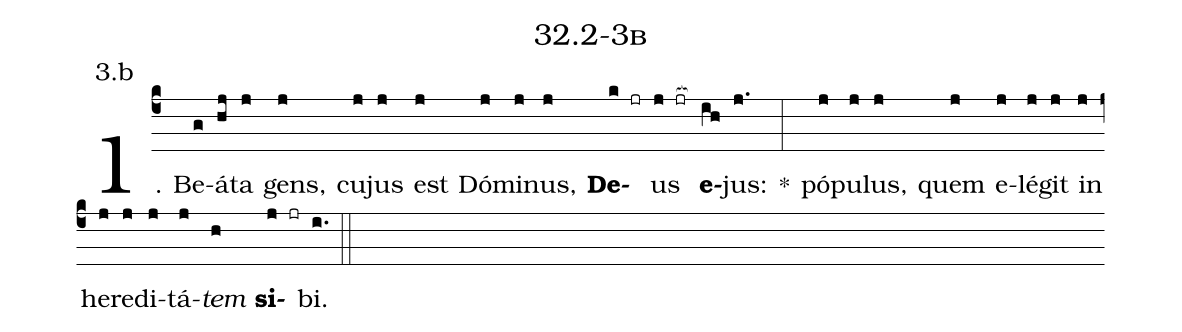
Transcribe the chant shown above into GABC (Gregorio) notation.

name: 32.2-3b;
annotation: 3.b;
%%
(c4)1. Be(g)á(hj)ta(j) gens,(j) cu(j)jus(j) est(j) Dó(j)mi(j)nus,(j) <b>De</b>(k jr)us(j jr[ocb:1{]) <b>e</b>(ih[ocb:0}])jus:(j.) *(:) pó(j)pu(j)lus,(j) quem(j) e(j)lé(j)git(j) in(j) he(j)re(j)di(j)tá(j)<i>tem</i>(h) <b>si</b>(j jr)bi.(i.) (::)
